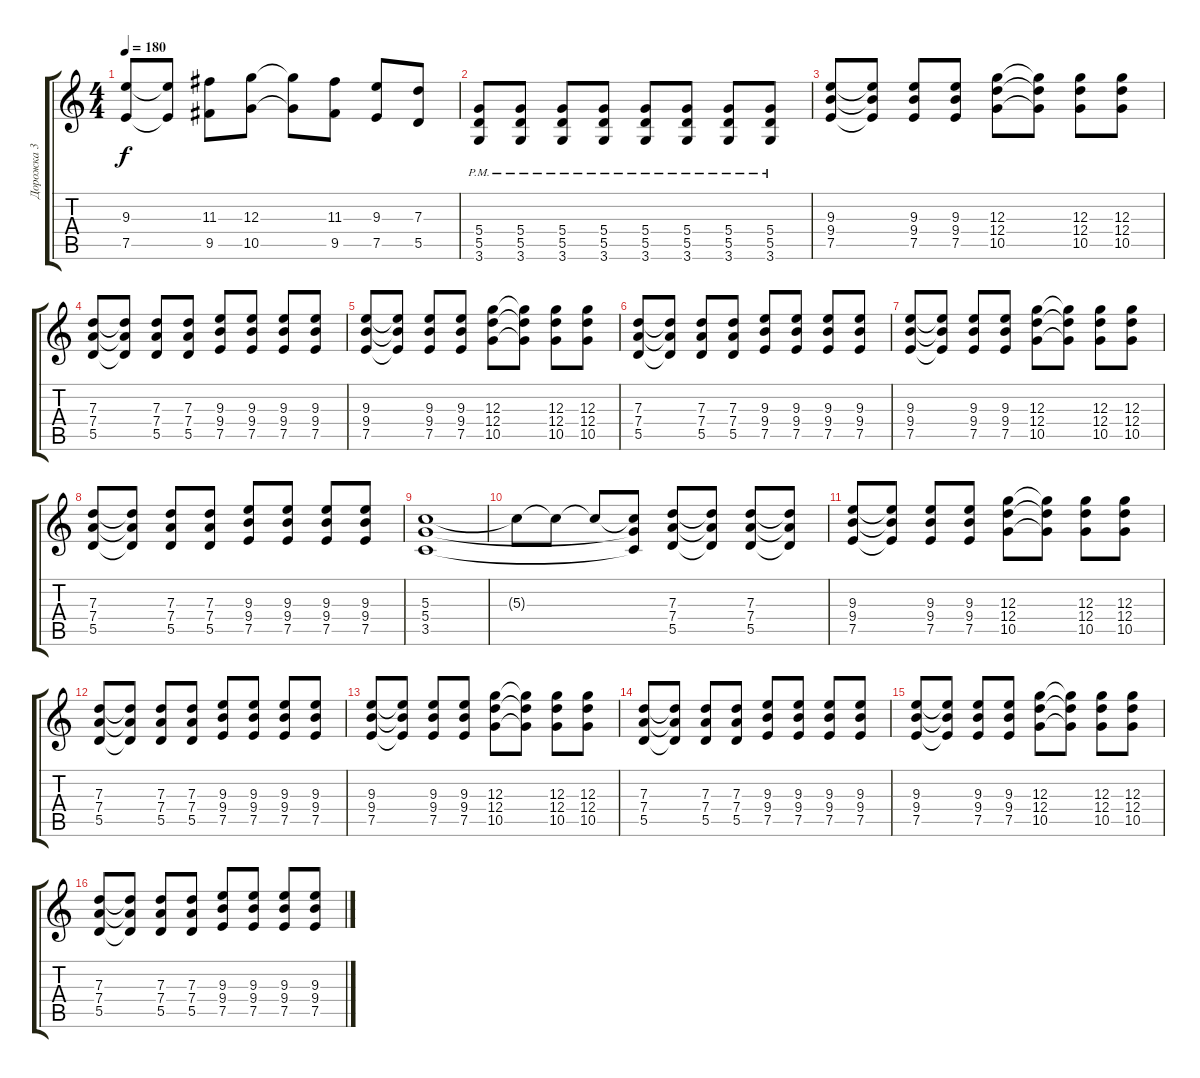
\track ("Дорожка 3" "Дорожка 3") {instrument distortionguitar}
\staff {score tabs}
\tuning (E4 B3 G3 D3 A2 E2) {hide}
\ts (4 4)
\tempo 180
\clef g2
\ks c
(9.3 7.5).8{dy f} (9.3{t} 7.5{t}).8 (11.3 9.5).8 (12.3 10.5).8 (12.3{t} 10.5{t}).8 (11.3 9.5).8 (9.3 7.5).8 (7.3 5.5).8 |
(5.4{pm} 5.5{pm} 3.6{pm}).8 (5.4{pm} 5.5{pm} 3.6{pm}).8 (5.4{pm} 5.5{pm} 3.6{pm}).8 (5.4{pm} 5.5{pm} 3.6{pm}).8 (5.4{pm} 5.5{pm} 3.6{pm}).8 (5.4{pm} 5.5{pm} 3.6{pm}).8 (5.4{pm} 5.5{pm} 3.6{pm}).8 (5.4{pm} 5.5{pm} 3.6{pm}).8 |
(9.3 9.4 7.5).8{volume 13} (9.3{t} 9.4{t} 7.5{t}).8 (9.3 9.4 7.5).8 (9.3 9.4 7.5).8 (12.3 12.4 10.5).8 (12.3{t} 12.4{t} 10.5{t}).8 (12.3 12.4 10.5).8 (12.3 12.4 10.5).8 |
(7.3 7.4 5.5).8 (7.3{t} 7.4{t} 5.5{t}).8 (7.3 7.4 5.5).8 (7.3 7.4 5.5).8 (9.3 9.4 7.5).8 (9.3 9.4 7.5).8 (9.3 9.4 7.5).8 (9.3 9.4 7.5).8 |
(9.3 9.4 7.5).8 (9.3{t} 9.4{t} 7.5{t}).8 (9.3 9.4 7.5).8 (9.3 9.4 7.5).8 (12.3 12.4 10.5).8 (12.3{t} 12.4{t} 10.5{t}).8 (12.3 12.4 10.5).8 (12.3 12.4 10.5).8 |
(7.3 7.4 5.5).8 (7.3{t} 7.4{t} 5.5{t}).8 (7.3 7.4 5.5).8 (7.3 7.4 5.5).8 (9.3 9.4 7.5).8 (9.3 9.4 7.5).8 (9.3 9.4 7.5).8 (9.3 9.4 7.5).8 |
(9.3 9.4 7.5).8 (9.3{t} 9.4{t} 7.5{t}).8 (9.3 9.4 7.5).8 (9.3 9.4 7.5).8 (12.3 12.4 10.5).8 (12.3{t} 12.4{t} 10.5{t}).8 (12.3 12.4 10.5).8 (12.3 12.4 10.5).8 |
(7.3 7.4 5.5).8 (7.3{t} 7.4{t} 5.5{t}).8 (7.3 7.4 5.5).8 (7.3 7.4 5.5).8 (9.3 9.4 7.5).8 (9.3 9.4 7.5).8 (9.3 9.4 7.5).8 (9.3 9.4 7.5).8 |
(5.3 5.4 3.5).1 |
5.3{t}.8 5.3{t}.8 5.3{t}.8 (5.3{t} 5.4{t} 3.5{t}).8 (7.3 7.4 5.5).8 (7.3{t} 7.4{t} 5.5{t}).8 (7.3 7.4 5.5).8 (7.3{t} 7.4{t} 5.5{t}).8 |
(9.3 9.4 7.5).8{volume 13} (9.3{t} 9.4{t} 7.5{t}).8 (9.3 9.4 7.5).8 (9.3 9.4 7.5).8 (12.3 12.4 10.5).8 (12.3{t} 12.4{t} 10.5{t}).8 (12.3 12.4 10.5).8 (12.3 12.4 10.5).8 |
(7.3 7.4 5.5).8 (7.3{t} 7.4{t} 5.5{t}).8 (7.3 7.4 5.5).8 (7.3 7.4 5.5).8 (9.3 9.4 7.5).8 (9.3 9.4 7.5).8 (9.3 9.4 7.5).8 (9.3 9.4 7.5).8 |
(9.3 9.4 7.5).8 (9.3{t} 9.4{t} 7.5{t}).8 (9.3 9.4 7.5).8 (9.3 9.4 7.5).8 (12.3 12.4 10.5).8 (12.3{t} 12.4{t} 10.5{t}).8 (12.3 12.4 10.5).8 (12.3 12.4 10.5).8 |
(7.3 7.4 5.5).8 (7.3{t} 7.4{t} 5.5{t}).8 (7.3 7.4 5.5).8 (7.3 7.4 5.5).8 (9.3 9.4 7.5).8 (9.3 9.4 7.5).8 (9.3 9.4 7.5).8 (9.3 9.4 7.5).8 |
(9.3 9.4 7.5).8 (9.3{t} 9.4{t} 7.5{t}).8 (9.3 9.4 7.5).8 (9.3 9.4 7.5).8 (12.3 12.4 10.5).8 (12.3{t} 12.4{t} 10.5{t}).8 (12.3 12.4 10.5).8 (12.3 12.4 10.5).8 |
(7.3 7.4 5.5).8 (7.3{t} 7.4{t} 5.5{t}).8 (7.3 7.4 5.5).8 (7.3 7.4 5.5).8 (9.3 9.4 7.5).8 (9.3 9.4 7.5).8 (9.3 9.4 7.5).8 (9.3 9.4 7.5).8
